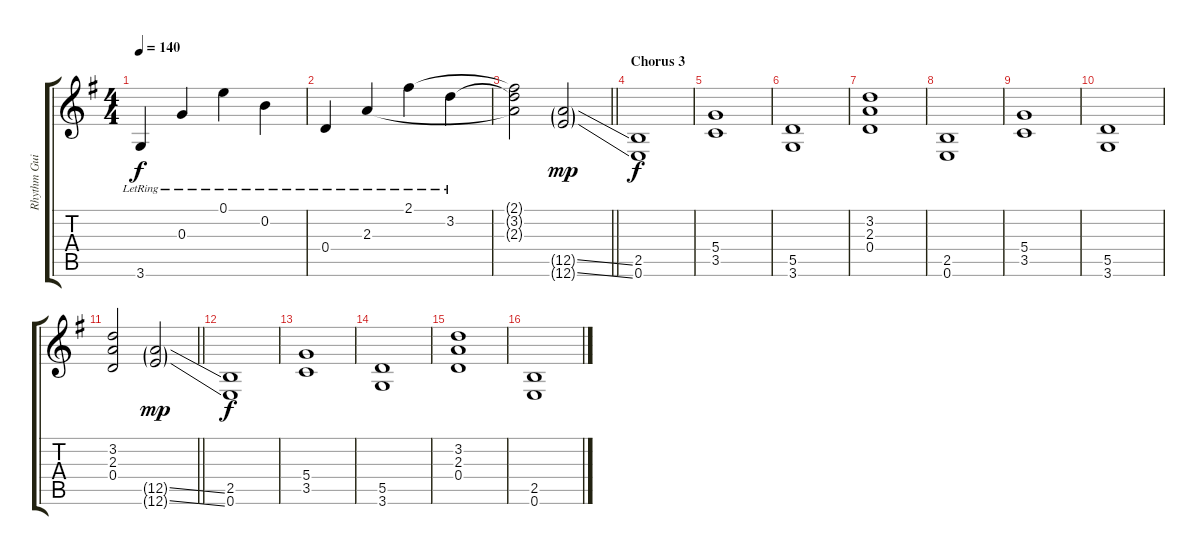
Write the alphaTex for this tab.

\track ("Rhythm Guitar 1: Axel Rudi Pell" "Rhythm Gui") {instrument electricguitarclean}
\staff {score tabs}
\tuning (E4 B3 G3 D3 A2 E2) {hide}
\ts (4 4)
\tempo 140
\clef g2
\ks eminor
3.6{lr}.4{dy f} 0.3{lr}.4 0.1{lr}.4 0.2{lr}.4 |
0.4{lr}.4 2.3{lr}.4 2.1{lr}.4 3.2{lr}.4 |
\barLineRight lightlight
(2.1{t} 3.2{t} 2.3{t}).2 (12.5{ss g} 12.6{ss g}).2{dy mp instrument distortionguitar} |
\section ("" "Chorus 3")
(2.5 0.6).1{dy f} |
(5.4 3.5).1 |
(5.5 3.6).1 |
(3.2 2.3 0.4).1 |
(2.5 0.6).1 |
(5.4 3.5).1 |
(5.5 3.6).1 |
\barLineRight lightlight
(3.2 2.3 0.4).2 (12.5{ss g} 12.6{ss g}).2{dy mp} |
(2.5 0.6).1{dy f} |
(5.4 3.5).1 |
(5.5 3.6).1 |
(3.2 2.3 0.4).1 |
(2.5 0.6).1
